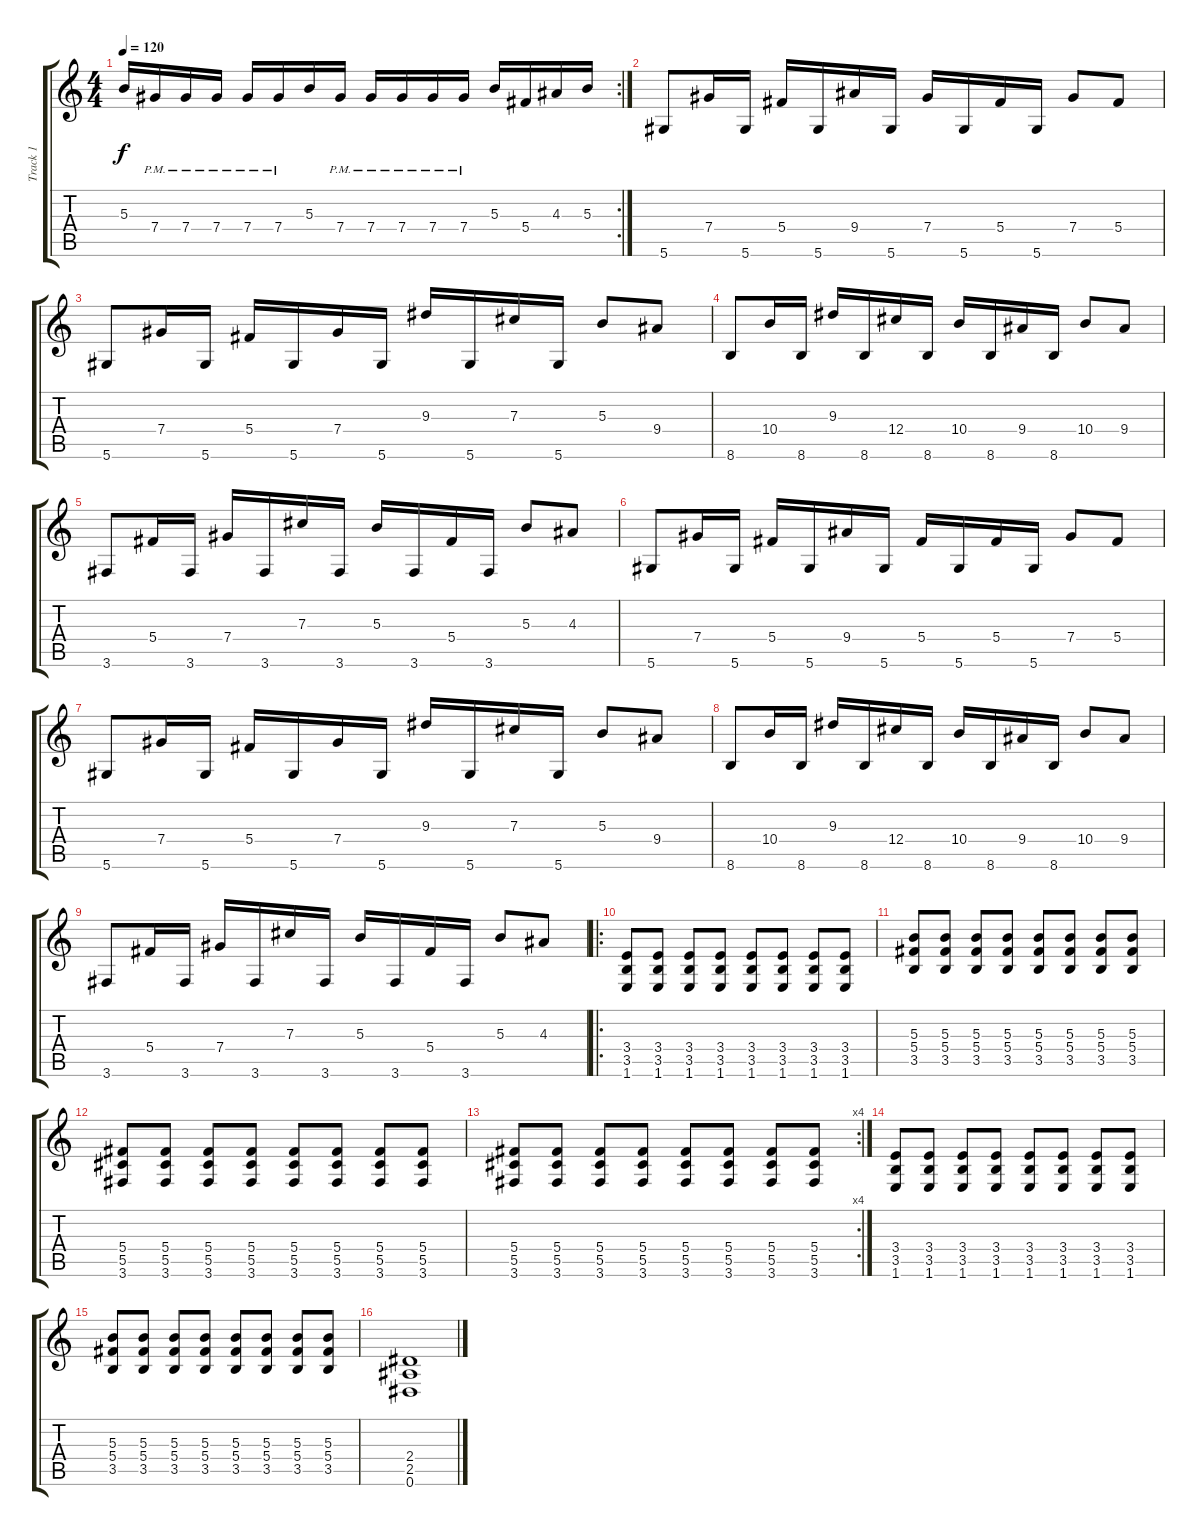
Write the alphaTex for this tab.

\track ("Track 1" "Track 1") {instrument distortionguitar}
\staff {score tabs}
\tuning (Eb4 Bb3 Gb3 Db3 Ab2 Eb2) {hide}
\rc 2
\ts (4 4)
\tempo 120
\clef g2
\ks c
5.3.16{dy f} 7.4{pm}.16 7.4{pm}.16 7.4{pm}.16 7.4{pm}.16 7.4{pm}.16 5.3.16 7.4{pm}.16 7.4{pm}.16 7.4{pm}.16 7.4{pm}.16 7.4{pm}.16 5.3.16 5.4.16 4.3.16 5.3.16 |
5.6.8 7.4.16 5.6.16 5.4.16 5.6.16 9.4.16 5.6.16 7.4.16 5.6.16 5.4.16 5.6.16 7.4.8 5.4.8 |
5.6.8 7.4.16 5.6.16 5.4.16 5.6.16 7.4.16 5.6.16 9.3.16 5.6.16 7.3.16 5.6.16 5.3.8 9.4.8 |
8.6.8 10.4.16 8.6.16 9.3.16 8.6.16 12.4.16 8.6.16 10.4.16 8.6.16 9.4.16 8.6.16 10.4.8 9.4.8 |
3.6.8 5.4.16 3.6.16 7.4.16 3.6.16 7.3.16 3.6.16 5.3.16 3.6.16 5.4.16 3.6.16 5.3.8 4.3.8 |
5.6.8 7.4.16 5.6.16 5.4.16 5.6.16 9.4.16 5.6.16 5.4.16 5.6.16 5.4.16 5.6.16 7.4.8 5.4.8 |
5.6.8 7.4.16 5.6.16 5.4.16 5.6.16 7.4.16 5.6.16 9.3.16 5.6.16 7.3.16 5.6.16 5.3.8 9.4.8 |
8.6.8 10.4.16 8.6.16 9.3.16 8.6.16 12.4.16 8.6.16 10.4.16 8.6.16 9.4.16 8.6.16 10.4.8 9.4.8 |
3.6.8 5.4.16 3.6.16 7.4.16 3.6.16 7.3.16 3.6.16 5.3.16 3.6.16 5.4.16 3.6.16 5.3.8 4.3.8 |
\ro
(3.4 3.5 1.6).8 (3.4 3.5 1.6).8 (3.4 3.5 1.6).8 (3.4 3.5 1.6).8 (3.4 3.5 1.6).8 (3.4 3.5 1.6).8 (3.4 3.5 1.6).8 (3.4 3.5 1.6).8 |
(5.3 5.4 3.5).8 (5.3 5.4 3.5).8 (5.3 5.4 3.5).8 (5.3 5.4 3.5).8 (5.3 5.4 3.5).8 (5.3 5.4 3.5).8 (5.3 5.4 3.5).8 (5.3 5.4 3.5).8 |
(5.4 5.5 3.6).8 (5.4 5.5 3.6).8 (5.4 5.5 3.6).8 (5.4 5.5 3.6).8 (5.4 5.5 3.6).8 (5.4 5.5 3.6).8 (5.4 5.5 3.6).8 (5.4 5.5 3.6).8 |
\rc 4
(5.4 5.5 3.6).8 (5.4 5.5 3.6).8 (5.4 5.5 3.6).8 (5.4 5.5 3.6).8 (5.4 5.5 3.6).8 (5.4 5.5 3.6).8 (5.4 5.5 3.6).8 (5.4 5.5 3.6).8 |
(3.4 3.5 1.6).8 (3.4 3.5 1.6).8 (3.4 3.5 1.6).8 (3.4 3.5 1.6).8 (3.4 3.5 1.6).8 (3.4 3.5 1.6).8 (3.4 3.5 1.6).8 (3.4 3.5 1.6).8 |
(5.3 5.4 3.5).8 (5.3 5.4 3.5).8 (5.3 5.4 3.5).8 (5.3 5.4 3.5).8 (5.3 5.4 3.5).8 (5.3 5.4 3.5).8 (5.3 5.4 3.5).8 (5.3 5.4 3.5).8 |
(2.4 2.5 0.6).1
